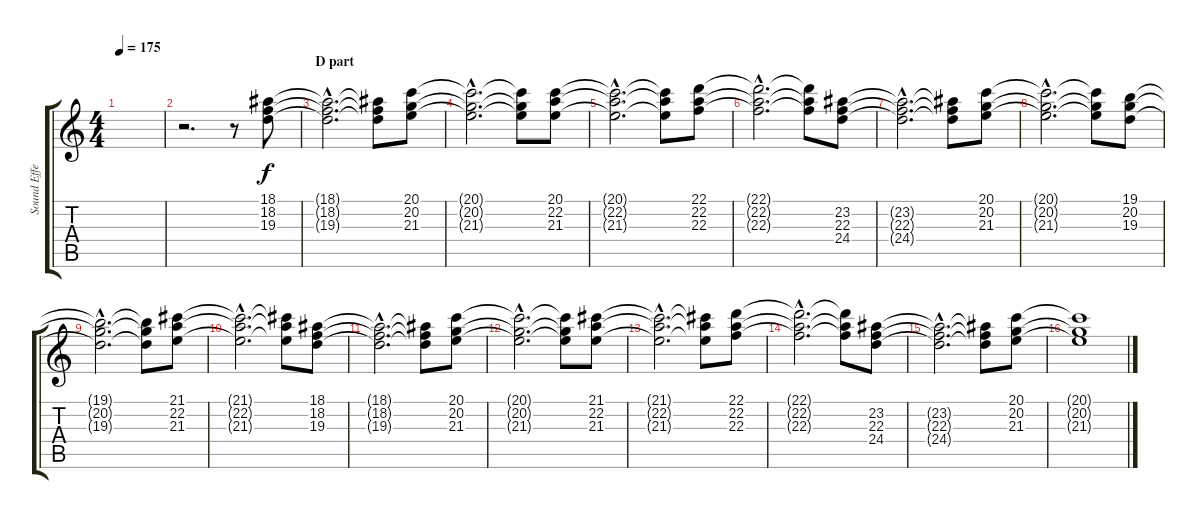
\track ("Sound Effect" "Sound Effe") {instrument fx5brightness}
\staff {score tabs}
\tuning (E4 B3 G3 D3 A2 E2) {hide}
\ts (4 4)
\tempo 175
\clef g2
\ks c
|
r.2{d volume 12 instrument fx5brightness} r.8 (18.1 18.2 19.3).8 |
\section ("" "D part")
(18.1{hac t} 18.2{hac t} 19.3{hac t}).2{d} (18.1{t} 18.2{t} 19.3{t}).8 (20.1 20.2 21.3).8 |
(20.1{hac t} 20.2{hac t} 21.3{hac t}).2{d} (20.1{t} 20.2{t} 21.3{t}).8 (20.1 22.2 21.3).8 |
(20.1{hac t} 22.2{hac t} 21.3{hac t}).2{d} (20.1{t} 22.2{t} 21.3{t}).8 (22.1 22.2 22.3).8 |
(22.1{hac t} 22.2{hac t} 22.3{hac t}).2{d} (22.1{t} 22.2{t} 22.3{t}).8 (23.2 22.3 24.4).8 |
(23.2{hac t} 22.3{hac t} 24.4{hac t}).2{d} (23.2{t} 22.3{t} 24.4{t}).8 (20.1 20.2 21.3).8 |
(20.1{hac t} 20.2{hac t} 21.3{hac t}).2{d} (20.1{t} 20.2{t} 21.3{t}).8 (19.1 20.2 19.3).8 |
(19.1{hac t} 20.2{hac t} 19.3{hac t}).2{d} (19.1{t} 20.2{t} 19.3{t}).8 (21.1 22.2 21.3).8 |
(21.1{hac t} 22.2{hac t} 21.3{hac t}).2{d} (21.1{t} 22.2{t} 21.3{t}).8 (18.1 18.2 19.3).8 |
(18.1{hac t} 18.2{hac t} 19.3{hac t}).2{d} (18.1{t} 18.2{t} 19.3{t}).8 (20.1 20.2 21.3).8 |
(20.1{hac t} 20.2{hac t} 21.3{hac t}).2{d} (20.1{t} 20.2{t} 21.3{t}).8 (21.1 22.2 21.3).8 |
(21.1{hac t} 22.2{hac t} 21.3{hac t}).2{d} (21.1{t} 22.2{t} 21.3{t}).8 (22.1 22.2 22.3).8 |
(22.1{hac t} 22.2{hac t} 22.3{hac t}).2{d} (22.1{t} 22.2{t} 22.3{t}).8 (23.2 22.3 24.4).8 |
(23.2{hac t} 22.3{hac t} 24.4{hac t}).2{d} (23.2{t} 22.3{t} 24.4{t}).8 (20.1 20.2 21.3).8 |
(20.1{t} 20.2{t} 21.3{t}).1
